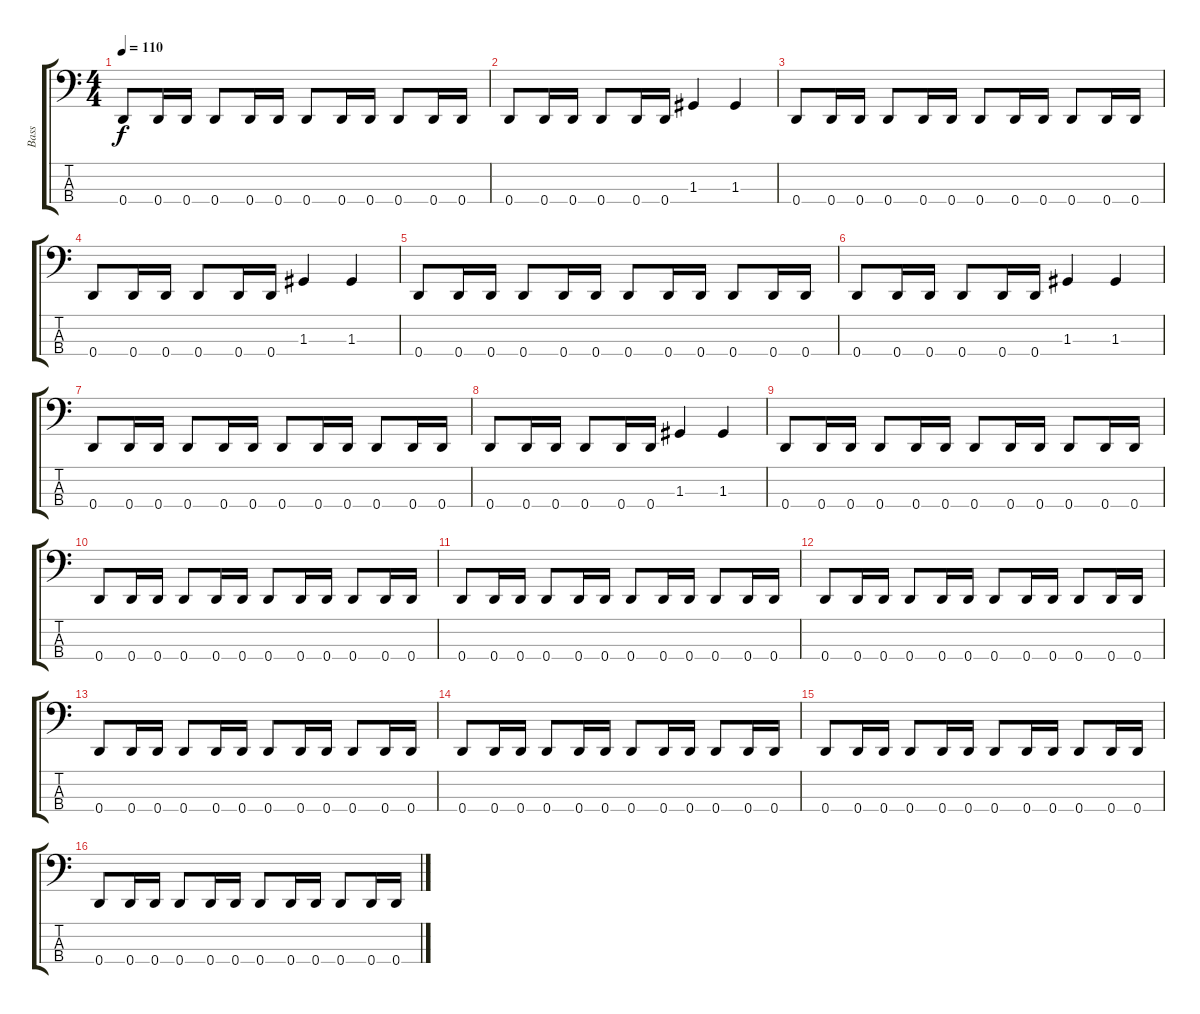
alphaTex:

\track ("Bass" "Bass") {instrument electricbasspick}
\staff {score tabs}
\tuning (F2 C2 G1 D1) {hide}
\ts (4 4)
\tempo 110
\clef f4
\ks c
0.4.8{dy f} 0.4.16 0.4.16 0.4.8 0.4.16 0.4.16 0.4.8 0.4.16 0.4.16 0.4.8 0.4.16 0.4.16 |
0.4.8 0.4.16 0.4.16 0.4.8 0.4.16 0.4.16 1.3.4 1.3.4 |
0.4.8 0.4.16 0.4.16 0.4.8 0.4.16 0.4.16 0.4.8 0.4.16 0.4.16 0.4.8 0.4.16 0.4.16 |
0.4.8 0.4.16 0.4.16 0.4.8 0.4.16 0.4.16 1.3.4 1.3.4 |
0.4.8 0.4.16 0.4.16 0.4.8 0.4.16 0.4.16 0.4.8 0.4.16 0.4.16 0.4.8 0.4.16 0.4.16 |
0.4.8 0.4.16 0.4.16 0.4.8 0.4.16 0.4.16 1.3.4 1.3.4 |
0.4.8 0.4.16 0.4.16 0.4.8 0.4.16 0.4.16 0.4.8 0.4.16 0.4.16 0.4.8 0.4.16 0.4.16 |
0.4.8 0.4.16 0.4.16 0.4.8 0.4.16 0.4.16 1.3.4 1.3.4 |
0.4.8 0.4.16 0.4.16 0.4.8 0.4.16 0.4.16 0.4.8 0.4.16 0.4.16 0.4.8 0.4.16 0.4.16 |
0.4.8 0.4.16 0.4.16 0.4.8 0.4.16 0.4.16 0.4.8 0.4.16 0.4.16 0.4.8 0.4.16 0.4.16 |
0.4.8 0.4.16 0.4.16 0.4.8 0.4.16 0.4.16 0.4.8 0.4.16 0.4.16 0.4.8 0.4.16 0.4.16 |
0.4.8 0.4.16 0.4.16 0.4.8 0.4.16 0.4.16 0.4.8 0.4.16 0.4.16 0.4.8 0.4.16 0.4.16 |
0.4.8 0.4.16 0.4.16 0.4.8 0.4.16 0.4.16 0.4.8 0.4.16 0.4.16 0.4.8 0.4.16 0.4.16 |
0.4.8 0.4.16 0.4.16 0.4.8 0.4.16 0.4.16 0.4.8 0.4.16 0.4.16 0.4.8 0.4.16 0.4.16 |
0.4.8 0.4.16 0.4.16 0.4.8 0.4.16 0.4.16 0.4.8 0.4.16 0.4.16 0.4.8 0.4.16 0.4.16 |
0.4.8 0.4.16 0.4.16 0.4.8 0.4.16 0.4.16 0.4.8 0.4.16 0.4.16 0.4.8 0.4.16 0.4.16
